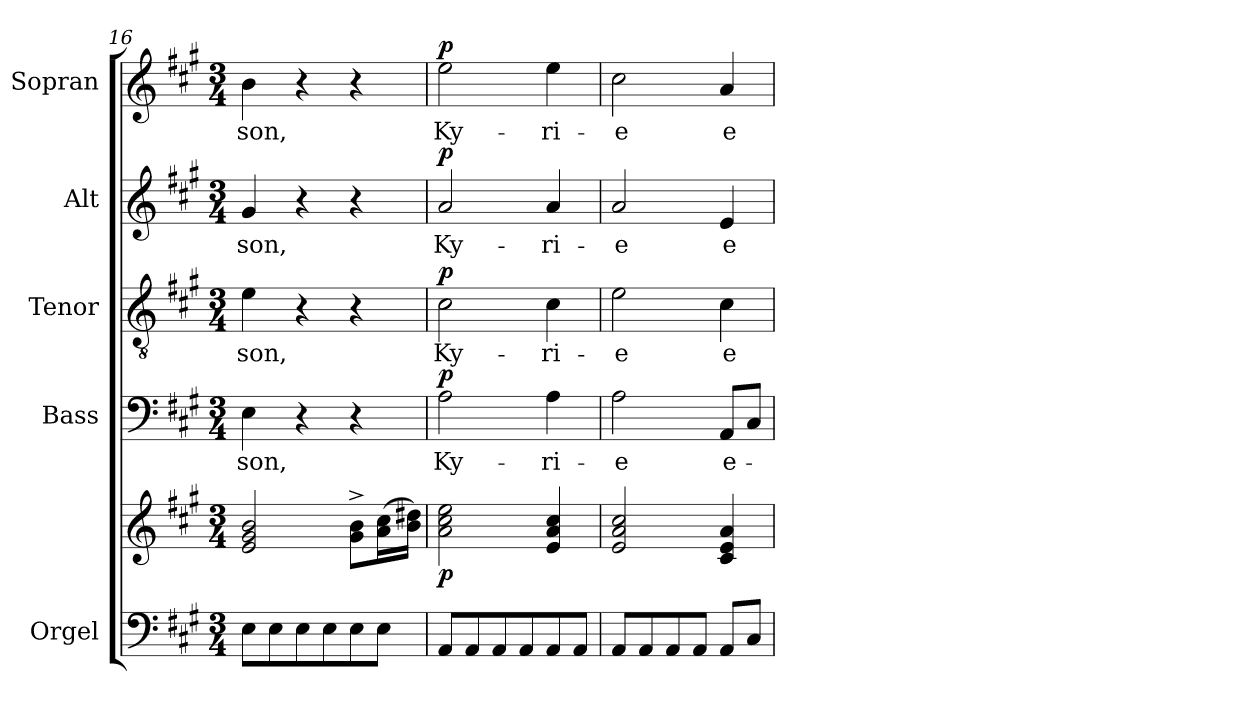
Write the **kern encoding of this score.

**kern	**kern	**dynam	**kern	**text	**dynam	**kern	**text	**dynam	**kern	**text	**dynam	**kern	**text	**dynam
*part5	*part5	*part5	*part4	*part4	*part4	*part3	*part3	*part3	*part2	*part2	*part2	*part1	*part1	*part1
*staff6	*staff5	*staff5/6	*staff4	*staff4	*staff4	*staff3	*staff3	*staff3	*staff2	*staff2	*staff2	*staff1	*staff1	*staff1
*I"Orgel	*	*	*I"Bass	*	*	*I"Tenor	*	*	*I"Alt	*	*	*I"Sopran	*	*
*I'Org.	*	*	*I'B.	*	*	*I'T.	*	*	*I'A.	*	*	*I'S.	*	*
*clefF4	*clefG2	*	*clefF4	*	*	*clefGv2	*	*	*clefG2	*	*	*clefG2	*	*
*k[f#c#g#]	*k[f#c#g#]	*	*k[f#c#g#]	*	*	*k[f#c#g#]	*	*	*k[f#c#g#]	*	*	*k[f#c#g#]	*	*
*A:	*A:	*	*A:	*	*	*A:	*	*	*A:	*	*	*A:	*	*
*M3/4	*M3/4	*	*M3/4	*	*	*M3/4	*	*	*M3/4	*	*	*M3/4	*	*
=16	=16	=16	=16	=16	=16	=16	=16	=16	=16	=16	=16	=16	=16	=16
!	!	!	!	!LO:LY:b	!	!	!LO:LY:b	!	!	!LO:LY:b	!	!	!LO:LY:b	!
8E\L	2e/ 2g#/ 2b/	.	4E\	-son,	.	4e\	-son,	.	4g#/	-son,	.	4b\	-son,	.
8E\	.	.	.	.	.	.	.	.	.	.	.	.	.	.
8E\	.	.	4r	.	.	4r	.	.	4r	.	.	4r	.	.
8E\	.	.	.	.	.	.	.	.	.	.	.	.	.	.
8E\	8g#\^> 8b\^>L	.	4r	.	.	4r	.	.	4r	.	.	4r	.	.
8E\J	(>16a\ 16cc#\L	.	.	.	.	.	.	.	.	.	.	.	.	.
.	16b\ 16dd#X\JJ)	.	.	.	.	.	.	.	.	.	.	.	.	.
=17	=17	=17	=17	=17	=17	=17	=17	=17	=17	=17	=17	=17	=17	=17
!	!	!LO:DY:b	!	!LO:LY:b	!LO:DY:a	!	!LO:LY:b	!LO:DY:a	!	!LO:LY:b	!LO:DY:a	!	!LO:LY:b	!LO:DY:a
8AA/L	2a\ 2cc#\ 2ee\	p	2A\	Ky-	p	2c#\	Ky-	p	2a/	Ky-	p	2ee\	Ky-	p
8AA/	.	.	.	.	.	.	.	.	.	.	.	.	.	.
8AA/	.	.	.	.	.	.	.	.	.	.	.	.	.	.
8AA/	.	.	.	.	.	.	.	.	.	.	.	.	.	.
!	!	!	!	!LO:LY:b	!	!	!LO:LY:b	!	!	!LO:LY:b	!	!	!LO:LY:b	!
8AA/	4e/ 4a/ 4cc#/	.	4A\	-ri-	.	4c#\	-ri-	.	4a/	-ri-	.	4ee\	-ri-	.
8AA/J	.	.	.	.	.	.	.	.	.	.	.	.	.	.
!!LO:LB:g=z
=18	=18	=18	=18	=18	=18	=18	=18	=18	=18	=18	=18	=18	=18	=18
!	!	!	!	!LO:LY:b	!	!	!LO:LY:b	!	!	!LO:LY:b	!	!	!LO:LY:b	!
8AA/L	2e/ 2a/ 2cc#/	.	2A\	-e	.	2e\	-e	.	2a/	-e	.	2cc#\	-e	.
8AA/	.	.	.	.	.	.	.	.	.	.	.	.	.	.
8AA/	.	.	.	.	.	.	.	.	.	.	.	.	.	.
8AA/J	.	.	.	.	.	.	.	.	.	.	.	.	.	.
!	!	!	!	!LO:LY:b	!	!	!LO:LY:b	!	!	!LO:LY:b	!	!	!LO:LY:b	!
8AA/L	4c#/ 4e/ 4a/	.	8AA/L	e-	.	4c#\	e-	.	4e/	e-	.	4a/	e-	.
8C#/J	.	.	8C#/J	.	.	.	.	.	.	.	.	.	.	.
=	=	=	=	=	=	=	=	=	=	=	=	=	=	=
*-	*-	*-	*-	*-	*-	*-	*-	*-	*-	*-	*-	*-	*-	*-
